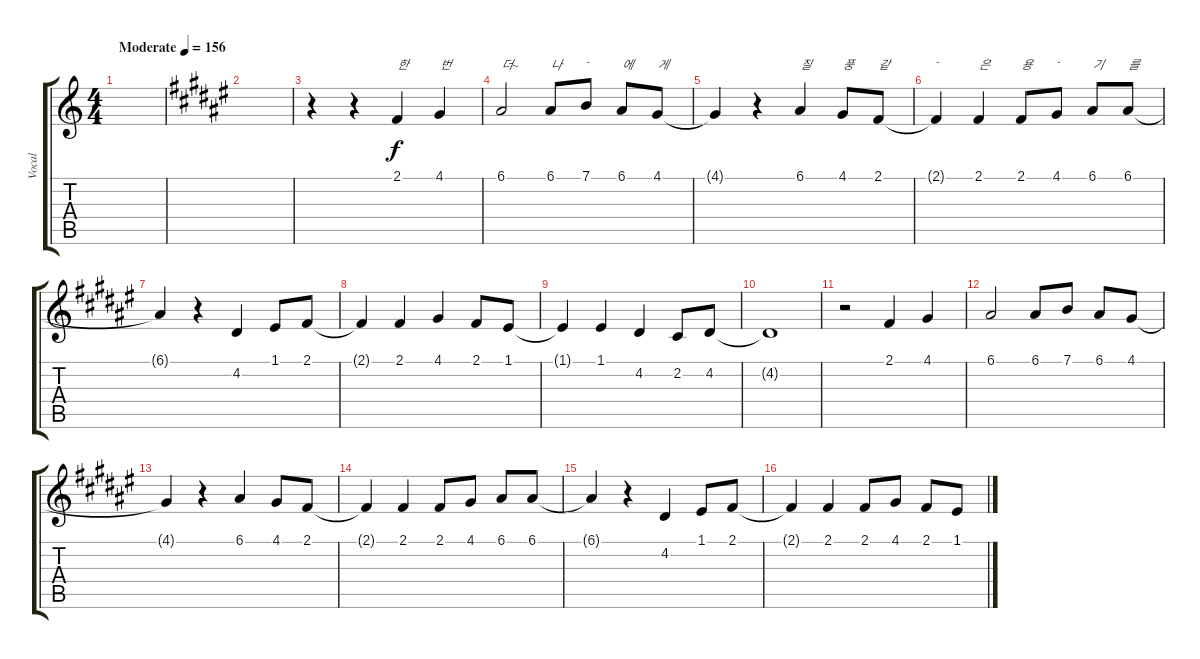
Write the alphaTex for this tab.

\track ("Vocal" "Vocal") {instrument oboe}
\staff {score tabs}
\tuning (E4 B3 G3 D3 A2 E2) {hide}
\ts (4 4)
\tempo (156 "Moderate")
\clef g2
\ks c
|
\ks f#
|
r.4 r.4 2.1.4{txt "한"} 4.1.4{txt "번"} |
6.1.2{txt "더~"} 6.1.8{txt "나"} 7.1.8{txt "-"} 6.1.8{txt "에"} 4.1.8{txt "게"} |
4.1{t}.4 r.4 6.1.4{txt "질"} 4.1.8{txt "풍"} 2.1.8{txt "같"} |
2.1{t}.4{txt "-"} 2.1.4{txt "은"} 2.1.8{txt "용"} 4.1.8{txt "-"} 6.1.8{txt "기"} 6.1.8{txt "를"} |
6.1{t}.4 r.4 4.2.4 1.1.8 2.1.8 |
2.1{t}.4 2.1.4 4.1.4 2.1.8 1.1.8 |
1.1{t}.4 1.1.4 4.2.4 2.2.8 4.2.8 |
4.2{t}.1 |
r.2 2.1.4 4.1.4 |
6.1.2 6.1.8 7.1.8 6.1.8 4.1.8 |
4.1{t}.4 r.4 6.1.4 4.1.8 2.1.8 |
2.1{t}.4 2.1.4 2.1.8 4.1.8 6.1.8 6.1.8 |
6.1{t}.4 r.4 4.2.4 1.1.8 2.1.8 |
2.1{t}.4 2.1.4 2.1.8 4.1.8 2.1.8 1.1.8
